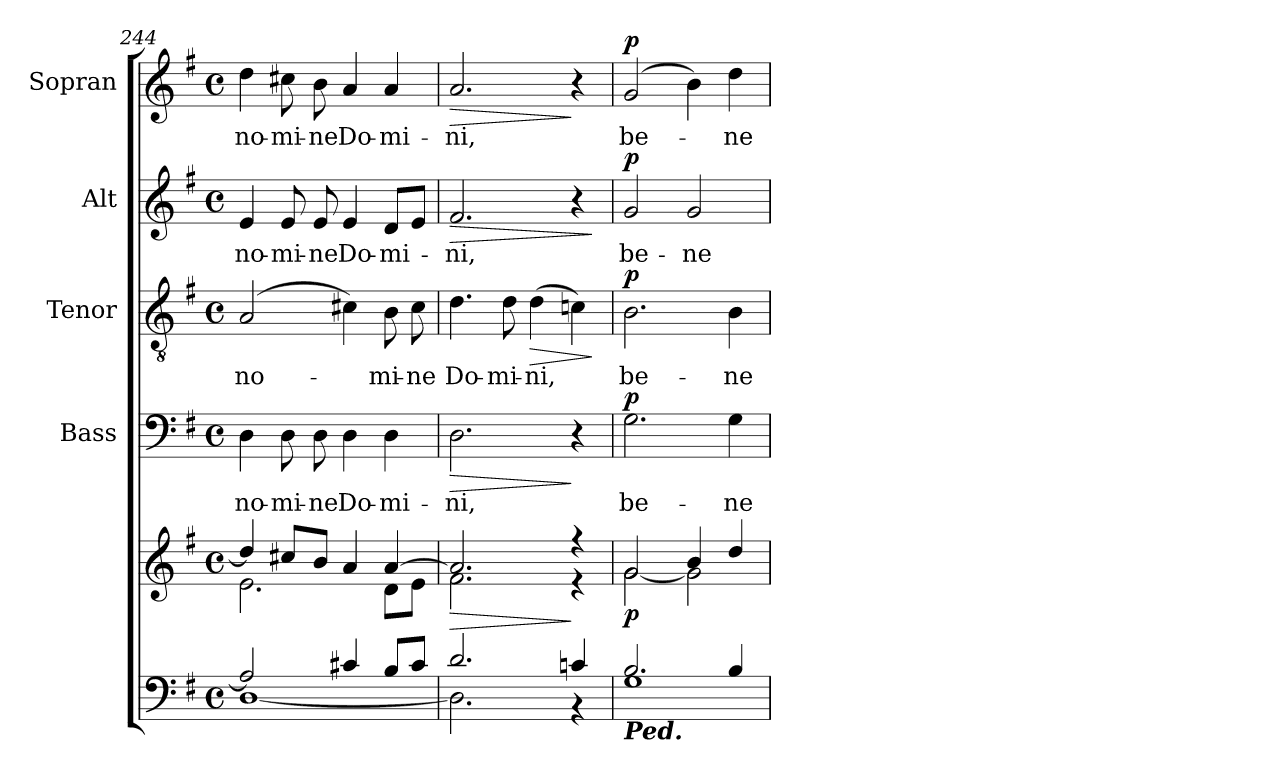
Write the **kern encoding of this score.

**kern	**kern	**dynam	**kern	**text	**dynam	**kern	**text	**dynam	**kern	**text	**dynam	**kern	**text	**dynam
*part5	*part5	*part5	*part4	*part4	*part4	*part3	*part3	*part3	*part2	*part2	*part2	*part1	*part1	*part1
*staff6	*staff5	*staff5/6	*staff4	*staff4	*staff4	*staff3	*staff3	*staff3	*staff2	*staff2	*staff2	*staff1	*staff1	*staff1
*	*	*	*I"Bass	*	*	*I"Tenor	*	*	*I"Alt	*	*	*I"Sopran	*	*
*	*	*	*I'B.	*	*	*I'T.	*	*	*I'A.	*	*	*I'S.	*	*
!!LO:PB:g=z
*clefF4	*clefG2	*	*clefF4	*	*	*clefGv2	*	*	*clefG2	*	*	*clefG2	*	*
*k[f#]	*k[f#]	*	*k[f#]	*	*	*k[f#]	*	*	*k[f#]	*	*	*k[f#]	*	*
*G:	*G:	*	*G:	*	*	*G:	*	*	*G:	*	*	*G:	*	*
*M4/4	*M4/4	*	*M4/4	*	*	*M4/4	*	*	*M4/4	*	*	*M4/4	*	*
*met(c)	*met(c)	*	*met(c)	*	*	*met(c)	*	*	*met(c)	*	*	*met(c)	*	*
=244	=244	=244	=244	=244	=244	=244	=244	=244	=244	=244	=244	=244	=244	=244
*^	*^	*	*	*	*	*	*	*	*	*	*	*	*	*
!	!	!	!	!	!	!LO:LY:b	!	!	!LO:LY:b	!	!	!LO:LY:b	!	!	!LO:LY:b	!
2A/]	[<1D	4dd/]	2.e\	.	4D\	no-	.	(2A/	no-	.	4e/	no-	.	4dd\	no-	.
!	!	!	!	!	!	!LO:LY:b	!	!	!	!	!	!LO:LY:b	!	!	!LO:LY:b	!
.	.	8cc#X/L	.	.	8D\	-mi-	.	.	.	.	8e/	-mi-	.	8cc#X\	-mi-	.
!	!	!	!	!	!	!LO:LY:b	!	!	!	!	!	!LO:LY:b	!	!	!LO:LY:b	!
.	.	8b/J	.	.	8D\	-ne	.	.	.	.	8e/	-ne	.	8b\	-ne	.
!	!	!	!	!	!	!LO:LY:b	!	!	!	!	!	!LO:LY:b	!	!	!LO:LY:b	!
4c#X/	.	4a/	.	.	4D\	Do-	.	4c#X\)	.	.	4e/	Do-	.	4a/	Do-	.
!	!	!	!	!	!	!LO:LY:b	!	!	!LO:LY:b	!	!	!LO:LY:b	!	!	!LO:LY:b	!
8B/L	.	[>4a/	8d\L	.	4D\	-mi-	.	8B\	-mi-	.	8d/L	-mi-	.	4a/	-mi-	.
!	!	!	!	!	!	!	!	!	!LO:LY:b	!	!	!	!	!	!	!
8c#/J	.	.	8e\J	.	.	.	.	8c#\	-ne	.	8e/J	.	.	.	.	.
=245	=245	=245	=245	=245	=245	=245	=245	=245	=245	=245	=245	=245	=245	=245	=245	=245
!	!	!	!	!LO:HP:b	!	!LO:LY:b	!LO:HP:b	!	!LO:LY:b	!	!	!LO:LY:b	!LO:HP:b	!	!LO:LY:b	!LO:HP:b
2.d/	2.D\]	2.a/]	2.f#\	>	2.D\	-ni,	>	4.d\	Do-	.	2.f#/	-ni,	>	2.a/	-ni,	>
!	!	!	!	!	!	!	!	!	!LO:LY:b	!	!	!	!	!	!	!
.	.	.	.	.	.	.	.	8d\	-mi-	.	.	.	.	.	.	.
!	!	!	!	!	!	!	!	!	!LO:LY:b	!LO:HP:b	!	!	!	!	!	!
.	.	.	.	.	.	.	.	(>4d\	-ni,	>	.	.	.	.	.	.
4cn/	4r	4r	4r	]	4r	.	]	4cn\)	.	.	4r	.	.	4r	.	]
*v	*v	*	*	*	*	*	*	*	*	*	*	*	*	*	*	*
*	*v	*v	*	*	*	*	*	*	*	*	*	*	*	*	*
.	.	.	.	.	.	.	.	]	.	.	]	.	.	.
=246	=246	=246	=246	=246	=246	=246	=246	=246	=246	=246	=246	=246	=246	=246
*^	*^	*	*	*	*	*	*	*	*	*	*	*	*	*
!LO:TX:b:Bi:t=Ped.	!	!	!	!	!	!	!	!	!	!	!	!	!	!	!	!
!	!	!	!	!LO:DY:b	!	!LO:LY:b	!LO:DY:a	!	!LO:LY:b	!LO:DY:a	!	!LO:LY:b	!LO:DY:a	!	!LO:LY:b	!LO:DY:a
2.B/	1G	2g/	[<2g\	p	2.G\	be-	p	2.B\	be-	p	2g/	be-	p	(2g/	be-	p
!	!	!	!	!	!	!	!	!	!	!	!	!LO:LY:b	!	!	!	!
.	.	4b/	2g\]	.	.	.	.	.	.	.	2g/	-ne-	.	4b\)	.	.
!	!	!	!	!	!	!LO:LY:b	!	!	!LO:LY:b	!	!	!	!	!	!LO:LY:b	!
4B/	.	4dd/	.	.	4G\	-ne-	.	4B\	-ne-	.	.	.	.	4dd\	-ne-	.
*v	*v	*	*	*	*	*	*	*	*	*	*	*	*	*	*	*
*	*v	*v	*	*	*	*	*	*	*	*	*	*	*	*	*
=	=	=	=	=	=	=	=	=	=	=	=	=	=	=
*-	*-	*-	*-	*-	*-	*-	*-	*-	*-	*-	*-	*-	*-	*-
